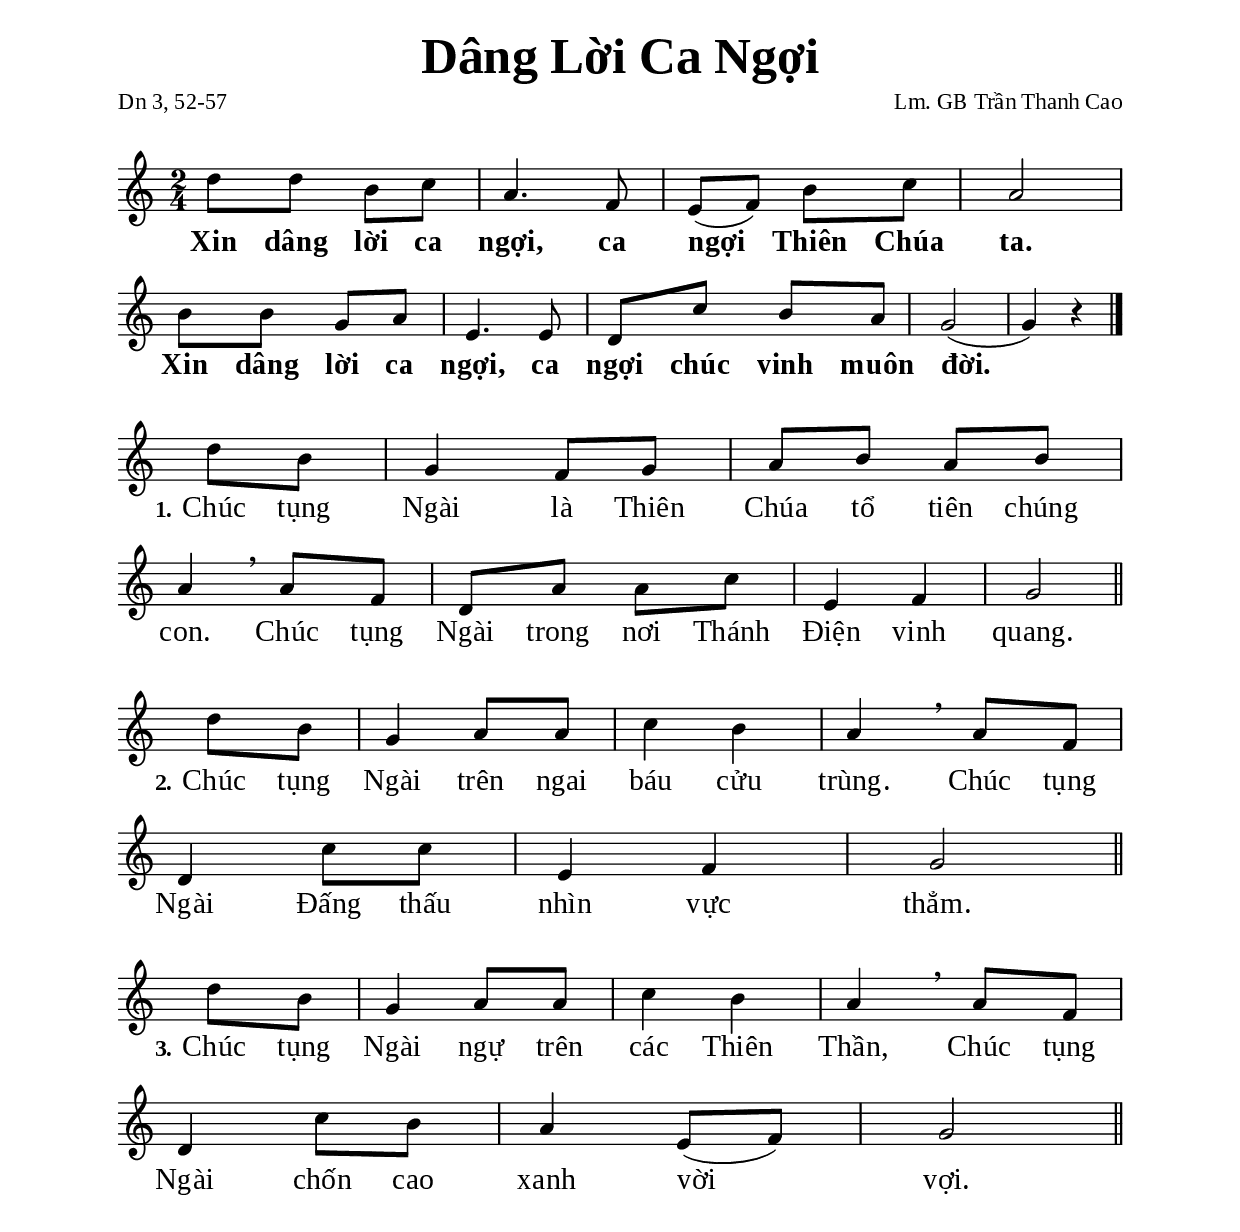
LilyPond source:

% Cài đặt chung
\version "2.22.1"
\include "english.ly"

\header {
  title = \markup { \fontsize #3 "Dâng Lời Ca Ngợi" }
  poet = "Dn 3, 52-57"
  composer = "Lm. GB Trần Thanh Cao"
  arranger = " "
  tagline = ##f
}


\paper {
   #(set-paper-size "a4")
  top-margin = 10\mm
  bottom-margin = 10\mm
  left-margin = 20\mm
  right-margin = 20\mm
  indent = #0
  #(define fonts
    (make-pango-font-tree
      "Liberation Serif"
      "Liberation Serif"
      "Liberation Serif"
      (/ 20 20)))
  page-count = #1
}

% Nhạc điệp khúc
nhacDiepKhuc = \relative c'' {

  d8 d b c |
  a4. f8 |
  e (f) b c |
  a2 |
  b8 b g a |
  e4. e8 |
  d c' b a |
  g2 ( |
  g4) r \bar "|."
}

% Nhạc phiên khúc
nhacPhienKhucMot = \relative c'' {
 
  \partial 4 d8 b |
  g4 f8 g |
  a b a b |
  a4 \breathe a8 f |
  d a' a c |
  e,4 f |
  g2 \bar "||"
}

nhacPhienKhucHai = \relative c'' {
  
  \partial 4 d8 b |
  g4 a8 a |
  c4 b |
  a \breathe a8 f |
  d4 c'8 c |
  e,4 f |
  g2 \bar "||"
}

nhacPhienKhucBa = \relative c'' {
  
  \partial 4 d8 b |
  g4 a8 a |
  c4 b |
  a \breathe a8 f |
  d4 c'8 b |
  a4 e8 (f) |
  g2 \bar "||"
}

% Lời điệp khúc
loiDiepKhuc = \lyricmode {
 
  Xin dâng lời ca ngợi, ca ngợi Thiên Chúa ta.
  Xin dâng lời ca ngợi, ca ngợi chúc vinh muôn đời.
}

% Lời phiên khúc
loiPhienKhucMot = \lyricmode {
  \set stanza = #"1."
  Chúc tụng Ngài là Thiên Chúa tổ tiên chúng con.
  Chúc tụng Ngài trong nơi Thánh Điện vinh quang.
}

loiPhienKhucHai = \lyricmode {
  \set stanza = #"2."
  Chúc tụng Ngài trên ngai báu cửu trùng.
  Chúc tụng Ngài Đấng thấu nhìn vực thẳm.
}

loiPhienKhucBa = \lyricmode {
  \set stanza = #"3."
  Chúc tụng Ngài ngự trên các Thiên Thần,
  Chúc tụng Ngài chốn cao xanh vời vợi.
}


% Dàn trang
\score {
  \new ChoirStaff <<
    \new Staff = diepKhuc \with {
        \consists "Merge_rests_engraver"
        %\magnifyStaff #(magstep +1)
      }
      <<
      \new Voice = beSop {
        \key c \major \time 2/4 \stemNeutral \nhacDiepKhuc
      }
    >>
    \new Lyrics \lyricsto beSop \loiDiepKhuc
  >>
  \layout {
    \override Lyrics.LyricText.font-series = #'bold
    \override Lyrics.LyricText.font-size = #+2.5
    \override Lyrics.LyricSpace.minimum-distance = #2.5
    \override Score.BarNumber.break-visibility = ##(#f #f #f)
    \override Score.SpacingSpanner.uniform-stretching = ##t
  }
}

\score {
  \new ChoirStaff <<
    \new Staff = phienKhuc \with {
        %\magnifyStaff #(magstep +1)
      }
      <<
      \new Voice = beSop {
        \key c \major \time 2/4 \nhacPhienKhucMot
      }
    >>
    \new Lyrics \lyricsto beSop \loiPhienKhucMot
  >>
  \layout {
    \override Staff.TimeSignature.transparent = ##t
    \override Lyrics.LyricText.font-size = #+2.5
    \override Lyrics.LyricSpace.minimum-distance = #3.0
    \override Score.BarNumber.break-visibility = ##(#f #f #f)
    \override Score.SpacingSpanner.uniform-stretching = ##t
  } 
}

\score {
  \new ChoirStaff <<
    \new Staff = phienKhuc \with {
        %\magnifyStaff #(magstep +1)
      }
      <<
      \new Voice = beSop {
        \key c \major \time 2/4 \nhacPhienKhucHai
      }
    >>
    \new Lyrics \lyricsto beSop \loiPhienKhucHai
  >>
  \layout {
    \override Staff.TimeSignature.transparent = ##t
    \override Lyrics.LyricText.font-size = #+2.5
    \override Lyrics.LyricSpace.minimum-distance = #3.0
    \override Score.BarNumber.break-visibility = ##(#f #f #f)
    \override Score.SpacingSpanner.uniform-stretching = ##t
  } 
}

\score {
  \new ChoirStaff <<
    \new Staff = phienKhuc \with {
        %\magnifyStaff #(magstep +1)
      }
      <<
      \new Voice = beSop {
        \key c \major \time 2/4 \nhacPhienKhucBa
      }
    >>
    \new Lyrics \lyricsto beSop \loiPhienKhucBa
  >>
  \layout {
    \override Staff.TimeSignature.transparent = ##t
    \override Lyrics.LyricText.font-size = #+2.5
    \override Lyrics.LyricSpace.minimum-distance = #3.0
    \override Score.BarNumber.break-visibility = ##(#f #f #f)
    \override Score.SpacingSpanner.uniform-stretching = ##t
  } 
}
